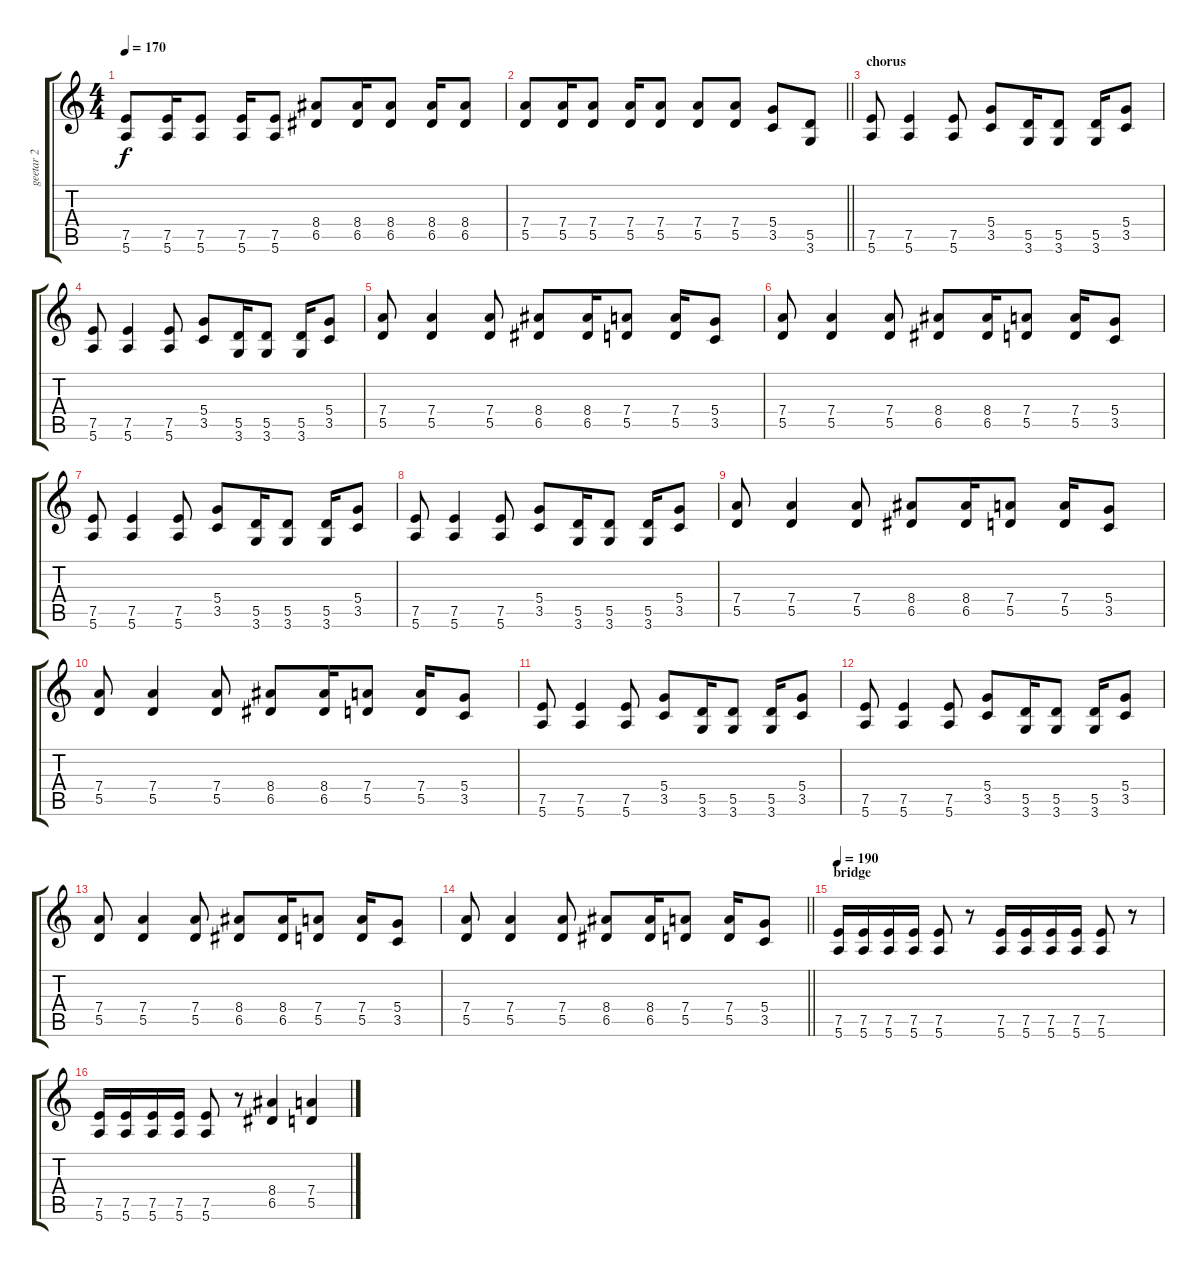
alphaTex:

\track ("geetar 2" "geetar 2") {instrument distortionguitar}
\staff {score tabs}
\tuning (E4 B3 G3 D3 A2 E2) {hide}
\ts (4 4)
\tempo 170
\clef g2
\ks c
(7.5 5.6).8{dy f} (7.5 5.6).16 (7.5 5.6).8 (7.5 5.6).16 (7.5 5.6).8 (8.4 6.5).8 (8.4 6.5).16 (8.4 6.5).8 (8.4 6.5).16 (8.4 6.5).8 |
\barLineRight lightlight
(7.4 5.5).8 (7.4 5.5).16 (7.4 5.5).8 (7.4 5.5).16 (7.4 5.5).8 (7.4 5.5).8 (7.4 5.5).8 (5.4 3.5).8 (5.5 3.6).8 |
\section ("" "chorus")
(7.5 5.6).8 (7.5 5.6).4 (7.5 5.6).8 (5.4 3.5).8 (5.5 3.6).16 (5.5 3.6).8 (5.5 3.6).16 (5.4 3.5).8 |
(7.5 5.6).8 (7.5 5.6).4 (7.5 5.6).8 (5.4 3.5).8 (5.5 3.6).16 (5.5 3.6).8 (5.5 3.6).16 (5.4 3.5).8 |
(7.4 5.5).8 (7.4 5.5).4 (7.4 5.5).8 (8.4 6.5).8 (8.4 6.5).16 (7.4 5.5).8 (7.4 5.5).16 (5.4 3.5).8 |
(7.4 5.5).8 (7.4 5.5).4 (7.4 5.5).8 (8.4 6.5).8 (8.4 6.5).16 (7.4 5.5).8 (7.4 5.5).16 (5.4 3.5).8 |
(7.5 5.6).8 (7.5 5.6).4 (7.5 5.6).8 (5.4 3.5).8 (5.5 3.6).16 (5.5 3.6).8 (5.5 3.6).16 (5.4 3.5).8 |
(7.5 5.6).8 (7.5 5.6).4 (7.5 5.6).8 (5.4 3.5).8 (5.5 3.6).16 (5.5 3.6).8 (5.5 3.6).16 (5.4 3.5).8 |
(7.4 5.5).8 (7.4 5.5).4 (7.4 5.5).8 (8.4 6.5).8 (8.4 6.5).16 (7.4 5.5).8 (7.4 5.5).16 (5.4 3.5).8 |
(7.4 5.5).8 (7.4 5.5).4 (7.4 5.5).8 (8.4 6.5).8 (8.4 6.5).16 (7.4 5.5).8 (7.4 5.5).16 (5.4 3.5).8 |
(7.5 5.6).8 (7.5 5.6).4 (7.5 5.6).8 (5.4 3.5).8 (5.5 3.6).16 (5.5 3.6).8 (5.5 3.6).16 (5.4 3.5).8 |
(7.5 5.6).8 (7.5 5.6).4 (7.5 5.6).8 (5.4 3.5).8 (5.5 3.6).16 (5.5 3.6).8 (5.5 3.6).16 (5.4 3.5).8 |
(7.4 5.5).8 (7.4 5.5).4 (7.4 5.5).8 (8.4 6.5).8 (8.4 6.5).16 (7.4 5.5).8 (7.4 5.5).16 (5.4 3.5).8 |
\barLineRight lightlight
(7.4 5.5).8 (7.4 5.5).4 (7.4 5.5).8 (8.4 6.5).8 (8.4 6.5).16 (7.4 5.5).8 (7.4 5.5).16 (5.4 3.5).8 |
\section ("" "bridge")
\tempo 190
(7.5 5.6).16 (7.5 5.6).16 (7.5 5.6).16 (7.5 5.6).16 (7.5 5.6).8 r.8 (7.5 5.6).16 (7.5 5.6).16 (7.5 5.6).16 (7.5 5.6).16 (7.5 5.6).8 r.8 |
(7.5 5.6).16 (7.5 5.6).16 (7.5 5.6).16 (7.5 5.6).16 (7.5 5.6).8 r.8 (8.4 6.5).4 (7.4 5.5).4
